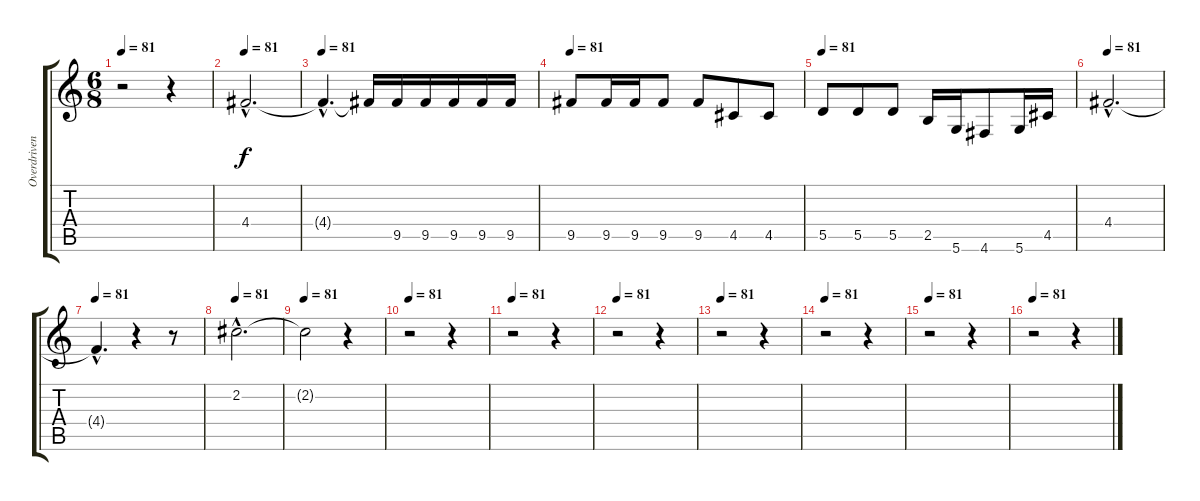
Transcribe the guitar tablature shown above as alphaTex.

\track ("Overdriven Guitar III" "Overdriven") {instrument overdrivenguitar}
\staff {score tabs}
\tuning (E4 B3 G3 D3 A2 D2) {hide}
\ts (6 8)
\tempo 81
\clef g2
\ks c
r.2{dy f} r.4 |
\tempo 81
4.4{hac}.2{d} |
\tempo 81
4.4{hac t}.4{d} 4.4{t}.16 9.5.16 9.5.16 9.5.16 9.5.16 9.5.16 |
\tempo 81
9.5.8 9.5.16 9.5.16 9.5.8 9.5.8 4.5.8 4.5.8 |
\tempo 81
5.5.8 5.5.8 5.5.8 2.5.16 5.6.16 4.6.8 5.6.16 4.5.16 |
\tempo 81
4.4{hac}.2{d} |
\tempo 81
4.4{hac t}.4{d} r.4 r.8 |
\tempo 81
2.2{hac}.2{d} |
\tempo 81
2.2{t}.2 r.4 |
\tempo 81
r.2 r.4 |
\tempo 81
r.2 r.4 |
\tempo 81
r.2 r.4 |
\tempo 81
r.2 r.4 |
\tempo 81
r.2 r.4 |
\tempo 81
r.2 r.4 |
\tempo 81
r.2 r.4
